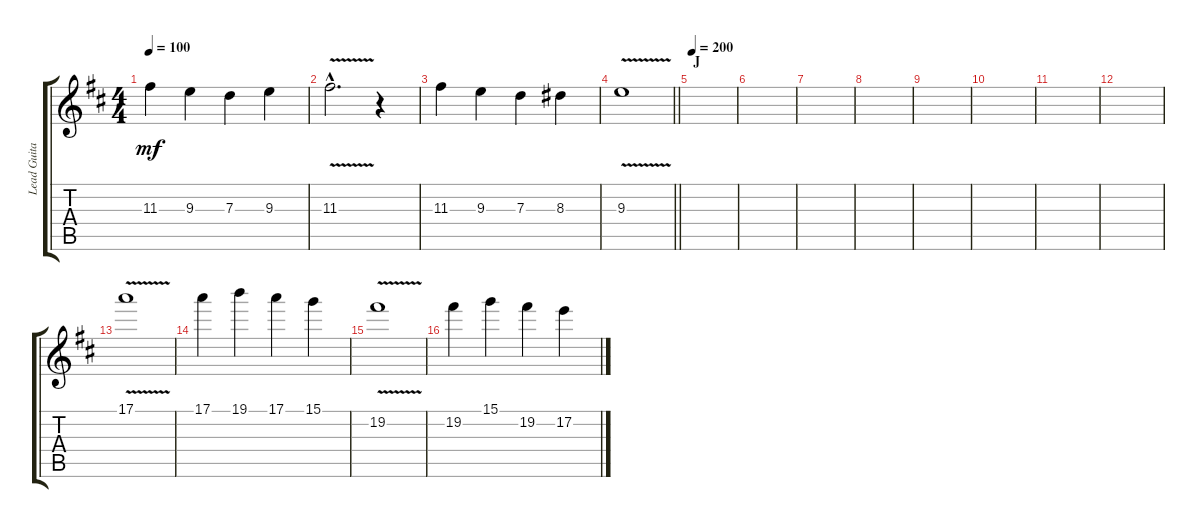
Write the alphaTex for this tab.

\track ("Lead Guitar(Left ch.)" "Lead Guita") {instrument distortionguitar}
\staff {score tabs}
\tuning (E4 B3 G3 D3 A2 E2) {hide}
\ts (4 4)
\tempo 100
\clef g2
\ks d
11.3.4{dy mf} 9.3.4 7.3.4 9.3.4 |
11.3{v hac}.2{d} r.4 |
11.3.4 9.3.4 7.3.4 8.3.4 |
\barLineRight lightlight
9.3{v}.1 |
\section ("" "J")
\tempo 200
|
|
|
|
|
|
|
|
17.1{v}.1 |
17.1.4 19.1.4 17.1.4 15.1.4 |
19.2{v}.1 |
19.2.4 15.1.4 19.2.4 17.2.4
